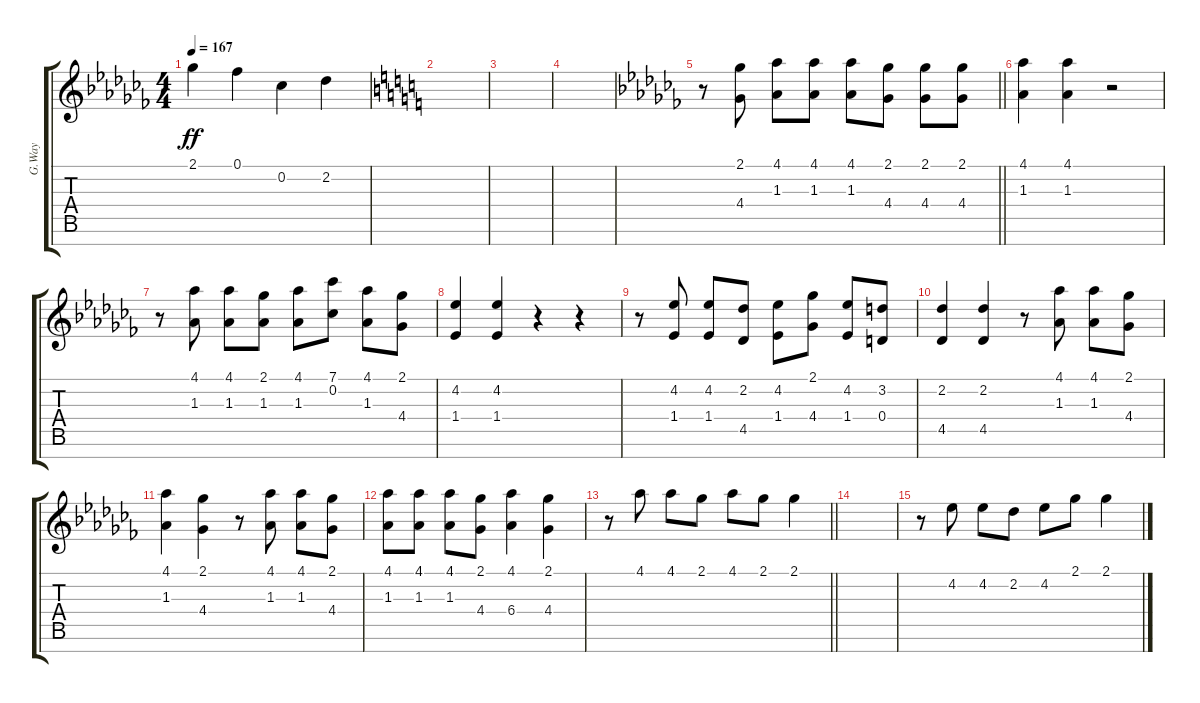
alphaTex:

\track ("G.Way" "G.Way") {instrument distortionguitar}
\staff {score tabs}
\tuning (E4 B3 G3 D3 A2 E2 B1) {hide}
\ts (4 4)
\tempo 167
\clef g2
\ks abminor
2.1.4{dy ff} 0.1.4 0.2.4 2.2.4 |
\ks c
|
|
|
\barLineRight lightlight
\ks abminor
r.8 (2.1 4.4).8 (4.1 1.3).8 (4.1 1.3).8 (4.1 1.3).8 (2.1 4.4).8 (2.1 4.4).8 (2.1 4.4).8 |
(4.1 1.3).4 (4.1 1.3).4 r.2 |
r.8 (4.1 1.3).8 (4.1 1.3).8 (2.1 1.3).8 (4.1 1.3).8 (7.1 0.2).8 (4.1 1.3).8 (2.1 4.4).8 |
(4.2 1.4).4 (4.2 1.4).4 r.4 r.4 |
r.8 (4.2 1.4).8 (4.2 1.4).8 (2.2 4.5).8 (4.2 1.4).8 (2.1 4.4).8 (4.2 1.4).8 (3.2 0.4).8 |
(2.2 4.5).4 (2.2 4.5).4 r.8 (4.1 1.3).8 (4.1 1.3).8 (2.1 4.4).8 |
(4.1 1.3).4 (2.1 4.4).4 r.8 (4.1 1.3).8 (4.1 1.3).8 (2.1 4.4).8 |
(4.1 1.3).8 (4.1 1.3).8 (4.1 1.3).8 (2.1 4.4).8 (4.1 6.4).4 (2.1 4.4).4 |
\barLineRight lightlight
r.8 4.1.8 4.1.8 2.1.8 4.1.8 2.1.8 2.1.4 |
|
r.8 4.2.8 4.2.8 2.2.8 4.2.8 2.1.8 2.1.4
